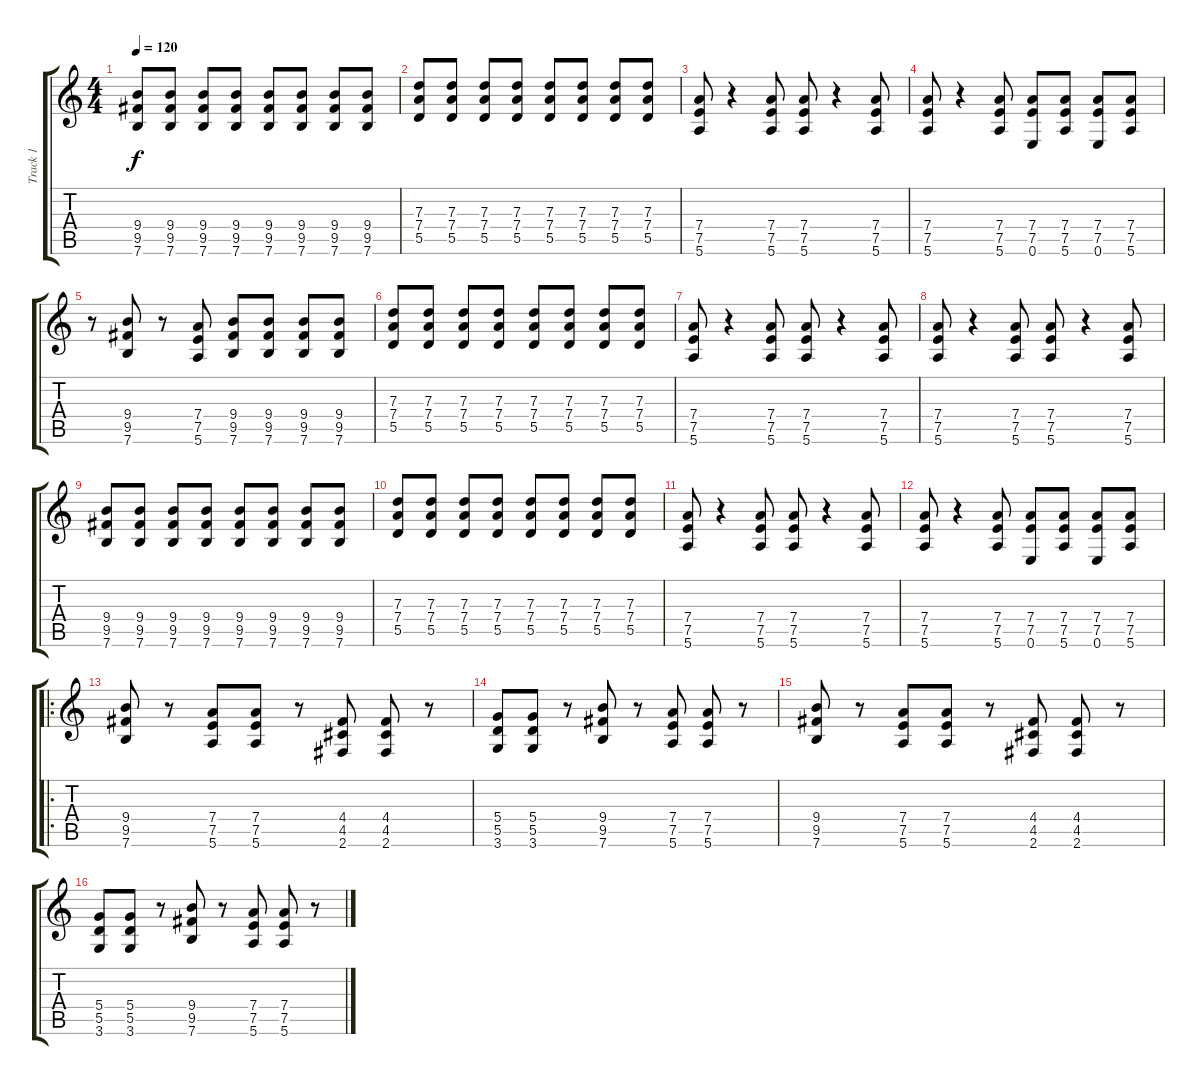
\track ("Track 1" "Track 1") {solo instrument overdrivenguitar}
\staff {score tabs}
\tuning (E4 B3 G3 D3 A2 E2) {hide}
\ts (4 4)
\tempo 120
\clef g2
\ks c
(9.4 9.5 7.6).8{dy f} (9.4 9.5 7.6).8 (9.4 9.5 7.6).8 (9.4 9.5 7.6).8 (9.4 9.5 7.6).8 (9.4 9.5 7.6).8 (9.4 9.5 7.6).8 (9.4 9.5 7.6).8 |
(7.3 7.4 5.5).8 (7.3 7.4 5.5).8 (7.3 7.4 5.5).8 (7.3 7.4 5.5).8 (7.3 7.4 5.5).8 (7.3 7.4 5.5).8 (7.3 7.4 5.5).8 (7.3 7.4 5.5).8 |
(7.4 7.5 5.6).8 r.4 (7.4 7.5 5.6).8 (7.4 7.5 5.6).8 r.4 (7.4 7.5 5.6).8 |
(7.4 7.5 5.6).8 r.4 (7.4 7.5 5.6).8 (7.4 7.5 0.6).8 (7.4 7.5 5.6).8 (7.4 7.5 0.6).8 (7.4 7.5 5.6).8 |
r.8 (9.4 9.5 7.6).8 r.8 (7.4 7.5 5.6).8 (9.4 9.5 7.6).8 (9.4 9.5 7.6).8 (9.4 9.5 7.6).8 (9.4 9.5 7.6).8 |
(7.3 7.4 5.5).8 (7.3 7.4 5.5).8 (7.3 7.4 5.5).8 (7.3 7.4 5.5).8 (7.3 7.4 5.5).8 (7.3 7.4 5.5).8 (7.3 7.4 5.5).8 (7.3 7.4 5.5).8 |
(7.4 7.5 5.6).8 r.4 (7.4 7.5 5.6).8 (7.4 7.5 5.6).8 r.4 (7.4 7.5 5.6).8 |
(7.4 7.5 5.6).8 r.4 (7.4 7.5 5.6).8 (7.4 7.5 5.6).8 r.4 (7.4 7.5 5.6).8 |
(9.4 9.5 7.6).8 (9.4 9.5 7.6).8 (9.4 9.5 7.6).8 (9.4 9.5 7.6).8 (9.4 9.5 7.6).8 (9.4 9.5 7.6).8 (9.4 9.5 7.6).8 (9.4 9.5 7.6).8 |
(7.3 7.4 5.5).8 (7.3 7.4 5.5).8 (7.3 7.4 5.5).8 (7.3 7.4 5.5).8 (7.3 7.4 5.5).8 (7.3 7.4 5.5).8 (7.3 7.4 5.5).8 (7.3 7.4 5.5).8 |
(7.4 7.5 5.6).8 r.4 (7.4 7.5 5.6).8 (7.4 7.5 5.6).8 r.4 (7.4 7.5 5.6).8 |
(7.4 7.5 5.6).8 r.4 (7.4 7.5 5.6).8 (7.4 7.5 0.6).8 (7.4 7.5 5.6).8 (7.4 7.5 0.6).8 (7.4 7.5 5.6).8 |
\ro
(9.4 9.5 7.6).8 r.8 (7.4 7.5 5.6).8 (7.4 7.5 5.6).8 r.8 (4.4 4.5 2.6).8 (4.4 4.5 2.6).8 r.8 |
(5.4 5.5 3.6).8 (5.4 5.5 3.6).8 r.8 (9.4 9.5 7.6).8 r.8 (7.4 7.5 5.6).8 (7.4 7.5 5.6).8 r.8 |
(9.4 9.5 7.6).8 r.8 (7.4 7.5 5.6).8 (7.4 7.5 5.6).8 r.8 (4.4 4.5 2.6).8 (4.4 4.5 2.6).8 r.8 |
(5.4 5.5 3.6).8 (5.4 5.5 3.6).8 r.8 (9.4 9.5 7.6).8 r.8 (7.4 7.5 5.6).8 (7.4 7.5 5.6).8 r.8
